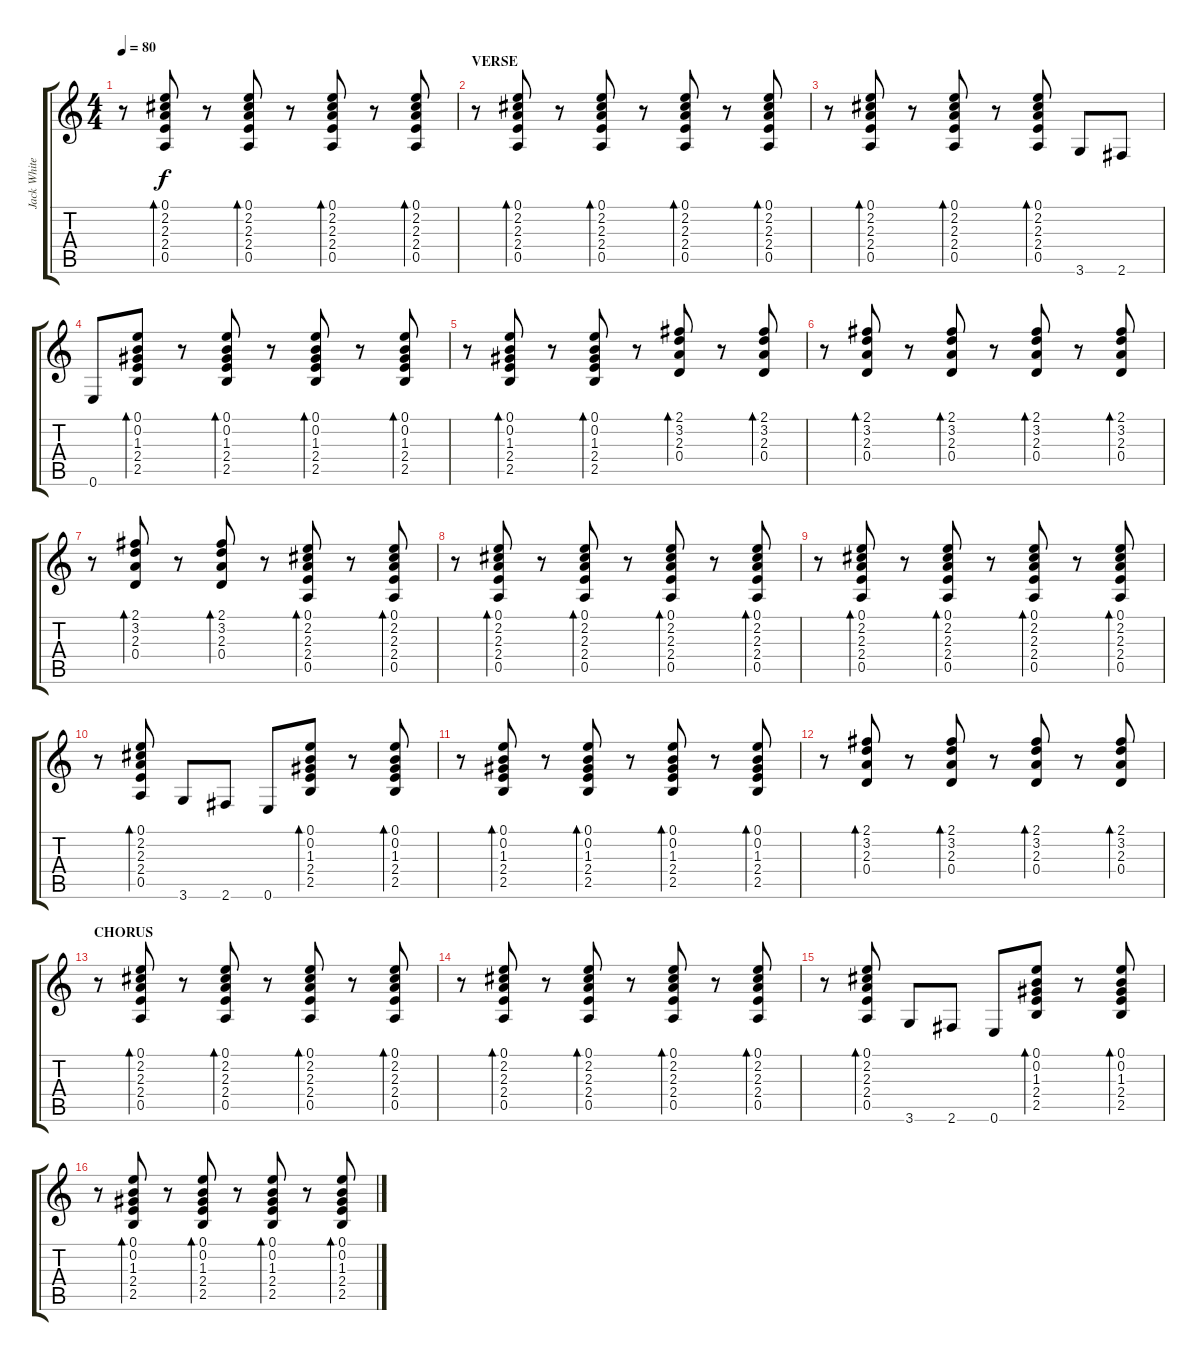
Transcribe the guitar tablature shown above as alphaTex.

\track ("Jack White (Guitar)" "Jack White") {instrument acousticguitarsteel}
\staff {score tabs}
\tuning (E4 B3 G3 D3 A2 E2) {hide}
\ts (4 4)
\tempo 80
\clef g2
\ks c
r.8{dy f} (0.1 2.2 2.3 2.4 0.5).8{bd 30} r.8 (0.1 2.2 2.3 2.4 0.5).8{bd 30} r.8 (0.1 2.2 2.3 2.4 0.5).8{bd 30} r.8 (0.1 2.2 2.3 2.4 0.5).8{bd 30} |
\section ("" "VERSE")
r.8 (0.1 2.2 2.3 2.4 0.5).8{bd 30} r.8 (0.1 2.2 2.3 2.4 0.5).8{bd 30} r.8 (0.1 2.2 2.3 2.4 0.5).8{bd 30} r.8 (0.1 2.2 2.3 2.4 0.5).8{bd 30} |
r.8 (0.1 2.2 2.3 2.4 0.5).8{bd 30} r.8 (0.1 2.2 2.3 2.4 0.5).8{bd 30} r.8 (0.1 2.2 2.3 2.4 0.5).8{bd 30} 3.6.8 2.6.8 |
0.6.8 (0.1 0.2 1.3 2.4 2.5).8{bd 30} r.8 (0.1 0.2 1.3 2.4 2.5).8{bd 30} r.8 (0.1 0.2 1.3 2.4 2.5).8{bd 30} r.8 (0.1 0.2 1.3 2.4 2.5).8{bd 30} |
r.8 (0.1 0.2 1.3 2.4 2.5).8{bd 30} r.8 (0.1 0.2 1.3 2.4 2.5).8{bd 30} r.8 (2.1 3.2 2.3 0.4).8{bd 30} r.8 (2.1 3.2 2.3 0.4).8{bd 30} |
r.8 (2.1 3.2 2.3 0.4).8{bd 30} r.8 (2.1 3.2 2.3 0.4).8{bd 30} r.8 (2.1 3.2 2.3 0.4).8{bd 30} r.8 (2.1 3.2 2.3 0.4).8{bd 30} |
r.8 (2.1 3.2 2.3 0.4).8{bd 60} r.8 (2.1 3.2 2.3 0.4).8{bd 60} r.8 (0.1 2.2 2.3 2.4 0.5).8{bd 30} r.8 (0.1 2.2 2.3 2.4 0.5).8{bd 60} |
r.8 (0.1 2.2 2.3 2.4 0.5).8{bd 30} r.8 (0.1 2.2 2.3 2.4 0.5).8{bd 30} r.8 (0.1 2.2 2.3 2.4 0.5).8{bd 30} r.8 (0.1 2.2 2.3 2.4 0.5).8{bd 30} |
r.8 (0.1 2.2 2.3 2.4 0.5).8{bd 30} r.8 (0.1 2.2 2.3 2.4 0.5).8{bd 30} r.8 (0.1 2.2 2.3 2.4 0.5).8{bd 30} r.8 (0.1 2.2 2.3 2.4 0.5).8{bd 30} |
r.8 (0.1 2.2 2.3 2.4 0.5).8{bd 30} 3.6.8 2.6.8 0.6.8 (0.1 0.2 1.3 2.4 2.5).8{bd 30} r.8 (0.1 0.2 1.3 2.4 2.5).8{bd 30} |
r.8 (0.1 0.2 1.3 2.4 2.5).8{bd 30} r.8 (0.1 0.2 1.3 2.4 2.5).8{bd 30} r.8 (0.1 0.2 1.3 2.4 2.5).8{bd 30} r.8 (0.1 0.2 1.3 2.4 2.5).8{bd 30} |
r.8 (2.1 3.2 2.3 0.4).8{bd 30} r.8 (2.1 3.2 2.3 0.4).8{bd 30} r.8 (2.1 3.2 2.3 0.4).8{bd 30} r.8 (2.1 3.2 2.3 0.4).8{bd 30} |
\section ("" "CHORUS")
r.8 (0.1 2.2 2.3 2.4 0.5).8{bd 30} r.8 (0.1 2.2 2.3 2.4 0.5).8{bd 30} r.8 (0.1 2.2 2.3 2.4 0.5).8{bd 30} r.8 (0.1 2.2 2.3 2.4 0.5).8{bd 30} |
r.8 (0.1 2.2 2.3 2.4 0.5).8{bd 30} r.8 (0.1 2.2 2.3 2.4 0.5).8{bd 30} r.8 (0.1 2.2 2.3 2.4 0.5).8{bd 30} r.8 (0.1 2.2 2.3 2.4 0.5).8{bd 30} |
r.8 (0.1 2.2 2.3 2.4 0.5).8{bd 30} 3.6.8 2.6.8 0.6.8 (0.1 0.2 1.3 2.4 2.5).8{bd 30} r.8 (0.1 0.2 1.3 2.4 2.5).8{bd 30} |
r.8 (0.1 0.2 1.3 2.4 2.5).8{bd 30} r.8 (0.1 0.2 1.3 2.4 2.5).8{bd 30} r.8 (0.1 0.2 1.3 2.4 2.5).8{bd 30} r.8 (0.1 0.2 1.3 2.4 2.5).8{bd 30}
